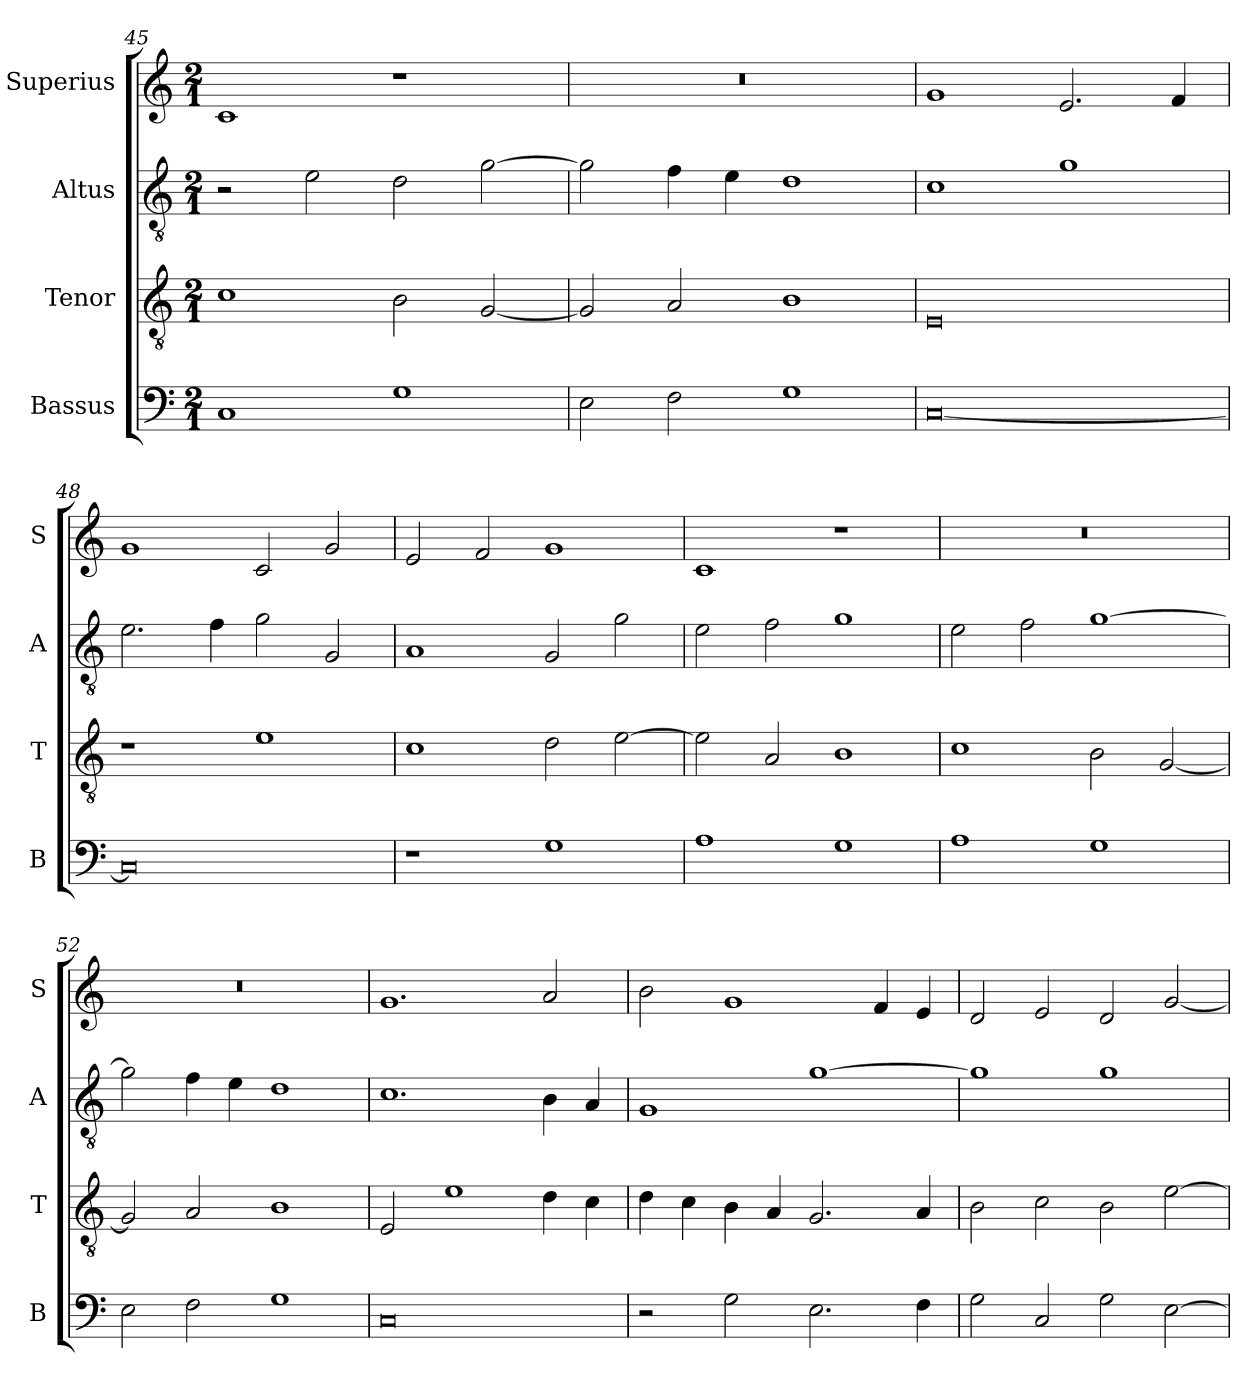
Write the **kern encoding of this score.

**kern	**kern	**kern	**kern
*part4	*part3	*part2	*part1
*staff4	*staff3	*staff2	*staff1
*I"Bassus	*I"Tenor	*I"Altus	*I"Superius
*I'B	*I'T	*I'A	*I'S
*clefF4	*clefGv2	*clefGv2	*clefG2
*k[]	*k[]	*k[]	*k[]
*M2/1	*M2/1	*M2/1	*M2/1
=45	=45	=45	=45
1C	1c	2r	1c
.	.	2e\	.
1G	2B\	2d\	1r
.	[2G/	[2g\	.
=46	=46	=46	=46
2E\	2G/]	2g\]	0r
2F\	2A/	4f\	.
.	.	4e\	.
1G	1B	1d	.
=47	=47	=47	=47
[0C	0E	1c	1g
.	.	1g	2.e/
.	.	.	4f/
=48	=48	=48	=48
0C]	1r	2.e\	1g
.	.	4f\	.
.	1e	2g\	2c/
.	.	2G/	2g/
=49	=49	=49	=49
1r	1c	1A	2e/
.	.	.	2f/
1G	2d\	2G/	1g
.	[2e\	2g\	.
=50	=50	=50	=50
1A	2e\]	2e\	1c
.	2A/	2f\	.
1G	1B	1g	1r
=51	=51	=51	=51
1A	1c	2e\	0r
.	.	2f\	.
1G	2B\	[1g	.
.	[2G/	.	.
=52	=52	=52	=52
2E\	2G/]	2g\]	0r
2F\	2A/	4f\	.
.	.	4e\	.
1G	1B	1d	.
=53	=53	=53	=53
0C	2E/	1.c	1.g
.	1e	.	.
.	4d\	4B\	2a/
.	4c\	4A/	.
=54	=54	=54	=54
2r	4d\	1G	2b\
.	4c\	.	.
2G\	4B\	.	1g
.	4A/	.	.
2.E\	2.G/	[1g	.
.	.	.	4f/
4F\	4A/	.	4e/
=55	=55	=55	=55
2G\	2B\	1g]	2d/
2C/	2c\	.	2e/
2G\	2B\	1g	2d/
[2E\	[2e\	.	[2g/
=	=	=	=
*-	*-	*-	*-
